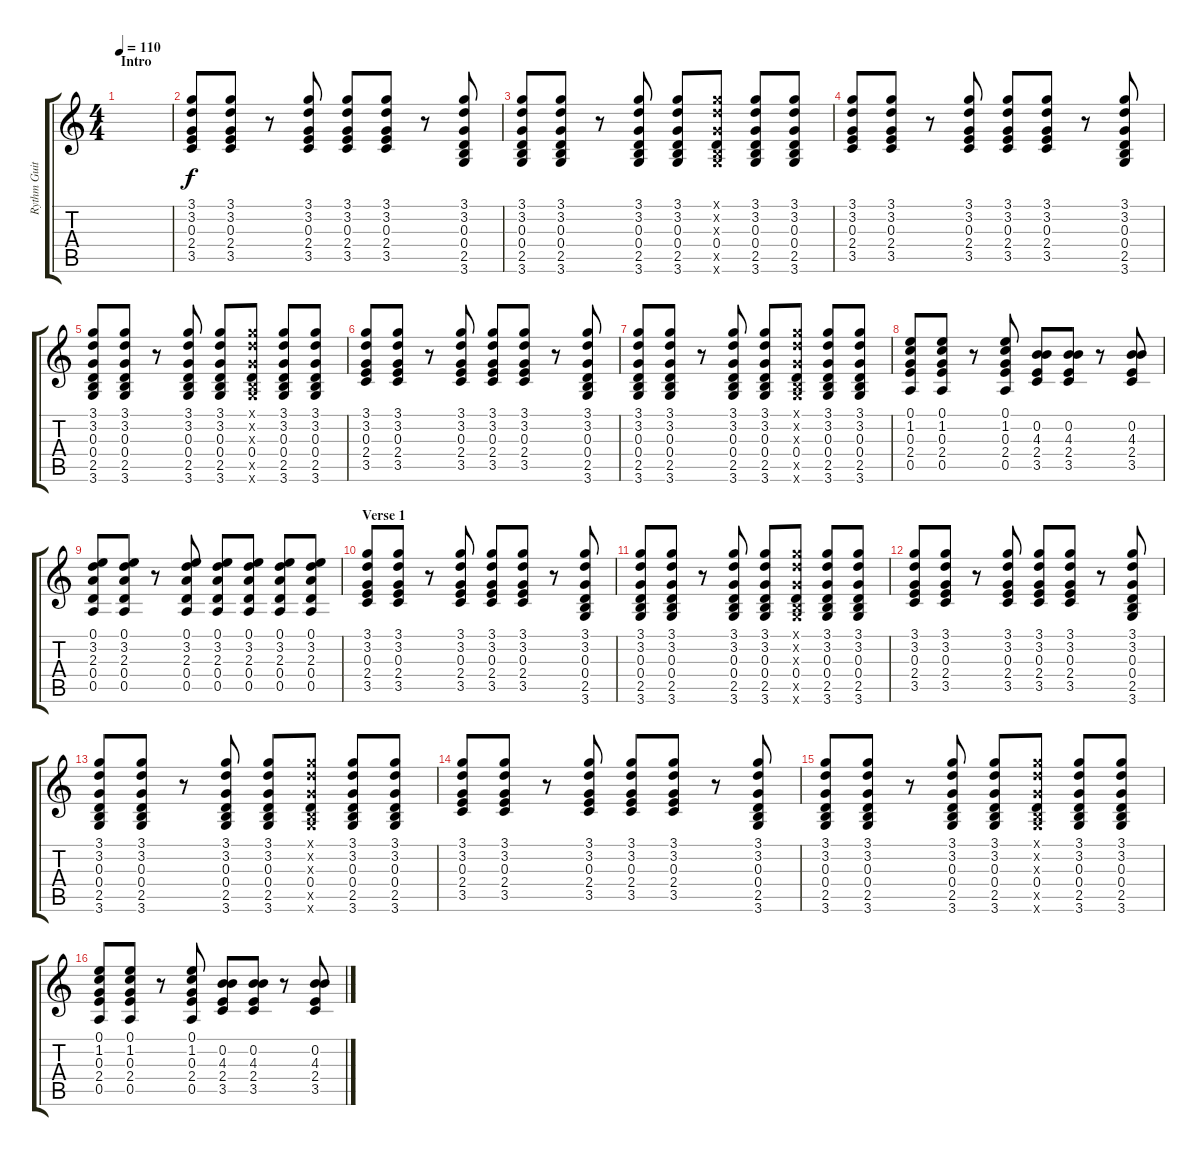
\track ("Rythm Guitar" "Rythm Guit") {instrument overdrivenguitar}
\staff {score tabs}
\tuning (E4 B3 G3 D3 A2 E2) {hide}
\ts (4 4)
\section ("" "Intro")
\tempo 110
\clef g2
\ks c
|
(3.1 3.2 0.3 2.4 3.5).8 (3.1 3.2 0.3 2.4 3.5).8 r.8 (3.1 3.2 0.3 2.4 3.5).8 (3.1 3.2 0.3 2.4 3.5).8 (3.1 3.2 0.3 2.4 3.5).8 r.8 (3.1 3.2 0.3 0.4 2.5 3.6).8 |
(3.1 3.2 0.3 0.4 2.5 3.6).8 (3.1 3.2 0.3 0.4 2.5 3.6).8 r.8 (3.1 3.2 0.3 0.4 2.5 3.6).8 (3.1 3.2 0.3 0.4 2.5 3.6).8 (3.1{x} 3.2{x} 0.3{x} 0.4 2.5{x} 3.6{x}).8 (3.1 3.2 0.3 0.4 2.5 3.6).8 (3.1 3.2 0.3 0.4 2.5 3.6).8 |
(3.1 3.2 0.3 2.4 3.5).8 (3.1 3.2 0.3 2.4 3.5).8 r.8 (3.1 3.2 0.3 2.4 3.5).8 (3.1 3.2 0.3 2.4 3.5).8 (3.1 3.2 0.3 2.4 3.5).8 r.8 (3.1 3.2 0.3 0.4 2.5 3.6).8 |
(3.1 3.2 0.3 0.4 2.5 3.6).8 (3.1 3.2 0.3 0.4 2.5 3.6).8 r.8 (3.1 3.2 0.3 0.4 2.5 3.6).8 (3.1 3.2 0.3 0.4 2.5 3.6).8 (3.1{x} 3.2{x} 0.3{x} 0.4 2.5{x} 3.6{x}).8 (3.1 3.2 0.3 0.4 2.5 3.6).8 (3.1 3.2 0.3 0.4 2.5 3.6).8 |
(3.1 3.2 0.3 2.4 3.5).8 (3.1 3.2 0.3 2.4 3.5).8 r.8 (3.1 3.2 0.3 2.4 3.5).8 (3.1 3.2 0.3 2.4 3.5).8 (3.1 3.2 0.3 2.4 3.5).8 r.8 (3.1 3.2 0.3 0.4 2.5 3.6).8 |
(3.1 3.2 0.3 0.4 2.5 3.6).8 (3.1 3.2 0.3 0.4 2.5 3.6).8 r.8 (3.1 3.2 0.3 0.4 2.5 3.6).8 (3.1 3.2 0.3 0.4 2.5 3.6).8 (3.1{x} 3.2{x} 0.3{x} 0.4 2.5{x} 3.6{x}).8 (3.1 3.2 0.3 0.4 2.5 3.6).8 (3.1 3.2 0.3 0.4 2.5 3.6).8 |
(0.1 1.2 0.3 2.4 0.5).8 (0.1 1.2 0.3 2.4 0.5).8 r.8 (0.1 1.2 0.3 2.4 0.5).8 (0.2 4.3 2.4 3.5).8 (0.2 4.3 2.4 3.5).8 r.8 (0.2 4.3 2.4 3.5).8 |
(0.1 3.2 2.3 0.4 0.5).8 (0.1 3.2 2.3 0.4 0.5).8 r.8 (0.1 3.2 2.3 0.4 0.5).8 (0.1 3.2 2.3 0.4 0.5).8 (0.1 3.2 2.3 0.4 0.5).8 (0.1 3.2 2.3 0.4 0.5).8 (0.1 3.2 2.3 0.4 0.5).8 |
\section ("" "Verse 1")
(3.1 3.2 0.3 2.4 3.5).8 (3.1 3.2 0.3 2.4 3.5).8 r.8 (3.1 3.2 0.3 2.4 3.5).8 (3.1 3.2 0.3 2.4 3.5).8 (3.1 3.2 0.3 2.4 3.5).8 r.8 (3.1 3.2 0.3 0.4 2.5 3.6).8 |
(3.1 3.2 0.3 0.4 2.5 3.6).8 (3.1 3.2 0.3 0.4 2.5 3.6).8 r.8 (3.1 3.2 0.3 0.4 2.5 3.6).8 (3.1 3.2 0.3 0.4 2.5 3.6).8 (3.1{x} 3.2{x} 0.3{x} 0.4 2.5{x} 3.6{x}).8 (3.1 3.2 0.3 0.4 2.5 3.6).8 (3.1 3.2 0.3 0.4 2.5 3.6).8 |
(3.1 3.2 0.3 2.4 3.5).8 (3.1 3.2 0.3 2.4 3.5).8 r.8 (3.1 3.2 0.3 2.4 3.5).8 (3.1 3.2 0.3 2.4 3.5).8 (3.1 3.2 0.3 2.4 3.5).8 r.8 (3.1 3.2 0.3 0.4 2.5 3.6).8 |
(3.1 3.2 0.3 0.4 2.5 3.6).8 (3.1 3.2 0.3 0.4 2.5 3.6).8 r.8 (3.1 3.2 0.3 0.4 2.5 3.6).8 (3.1 3.2 0.3 0.4 2.5 3.6).8 (3.1{x} 3.2{x} 0.3{x} 0.4 2.5{x} 3.6{x}).8 (3.1 3.2 0.3 0.4 2.5 3.6).8 (3.1 3.2 0.3 0.4 2.5 3.6).8 |
(3.1 3.2 0.3 2.4 3.5).8 (3.1 3.2 0.3 2.4 3.5).8 r.8 (3.1 3.2 0.3 2.4 3.5).8 (3.1 3.2 0.3 2.4 3.5).8 (3.1 3.2 0.3 2.4 3.5).8 r.8 (3.1 3.2 0.3 0.4 2.5 3.6).8 |
(3.1 3.2 0.3 0.4 2.5 3.6).8 (3.1 3.2 0.3 0.4 2.5 3.6).8 r.8 (3.1 3.2 0.3 0.4 2.5 3.6).8 (3.1 3.2 0.3 0.4 2.5 3.6).8 (3.1{x} 3.2{x} 0.3{x} 0.4 2.5{x} 3.6{x}).8 (3.1 3.2 0.3 0.4 2.5 3.6).8 (3.1 3.2 0.3 0.4 2.5 3.6).8 |
(0.1 1.2 0.3 2.4 0.5).8 (0.1 1.2 0.3 2.4 0.5).8 r.8 (0.1 1.2 0.3 2.4 0.5).8 (0.2 4.3 2.4 3.5).8 (0.2 4.3 2.4 3.5).8 r.8 (0.2 4.3 2.4 3.5).8
